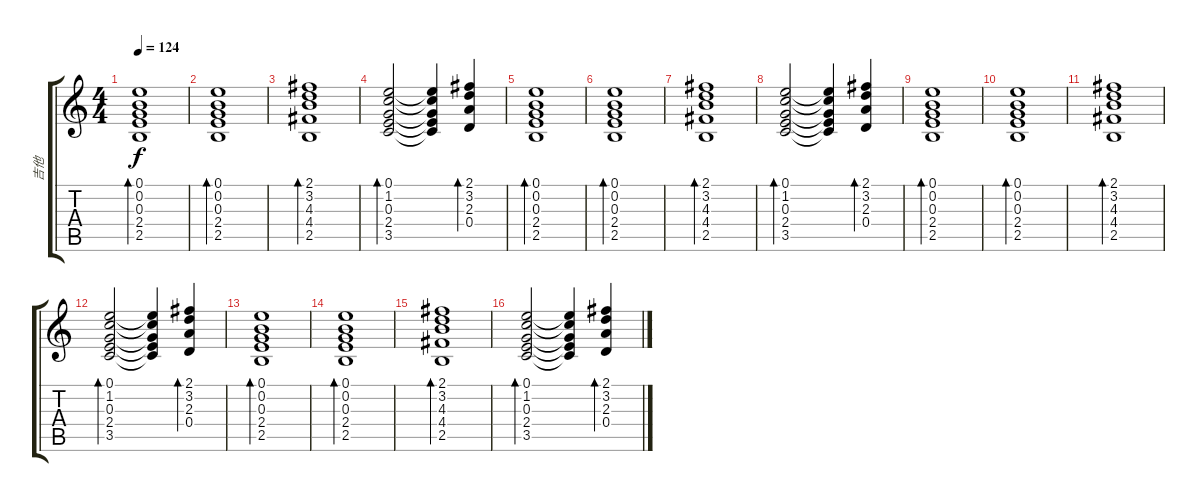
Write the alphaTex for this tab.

\track ("吉他" "吉他") {instrument acousticguitarsteel}
\staff {score tabs}
\tuning (E4 B3 G3 D3 A2 E2) {hide}
\ts (4 4)
\tempo 124
\clef g2
\ks c
(0.1 0.2 0.3 2.4 2.5).1{bd 60 dy f} |
(0.1 0.2 0.3 2.4 2.5).1{bd 60} |
(2.1 3.2 4.3 4.4 2.5).1{bd 60} |
(0.1 1.2 0.3 2.4 3.5).2{bd 60} (0.1{t} 1.2{t} 0.3{t} 2.4{t} 3.5{t}).4 (2.1 3.2 2.3 0.4).4{bd 60} |
(0.1 0.2 0.3 2.4 2.5).1{bd 60} |
(0.1 0.2 0.3 2.4 2.5).1{bd 60} |
(2.1 3.2 4.3 4.4 2.5).1{bd 60} |
(0.1 1.2 0.3 2.4 3.5).2{bd 60} (0.1{t} 1.2{t} 0.3{t} 2.4{t} 3.5{t}).4 (2.1 3.2 2.3 0.4).4{bd 60} |
(0.1 0.2 0.3 2.4 2.5).1{bd 60} |
(0.1 0.2 0.3 2.4 2.5).1{bd 60} |
(2.1 3.2 4.3 4.4 2.5).1{bd 60} |
(0.1 1.2 0.3 2.4 3.5).2{bd 60} (0.1{t} 1.2{t} 0.3{t} 2.4{t} 3.5{t}).4 (2.1 3.2 2.3 0.4).4{bd 60} |
(0.1 0.2 0.3 2.4 2.5).1{bd 60} |
(0.1 0.2 0.3 2.4 2.5).1{bd 60} |
(2.1 3.2 4.3 4.4 2.5).1{bd 60} |
(0.1 1.2 0.3 2.4 3.5).2{bd 60} (0.1{t} 1.2{t} 0.3{t} 2.4{t} 3.5{t}).4 (2.1 3.2 2.3 0.4).4{bd 60}
